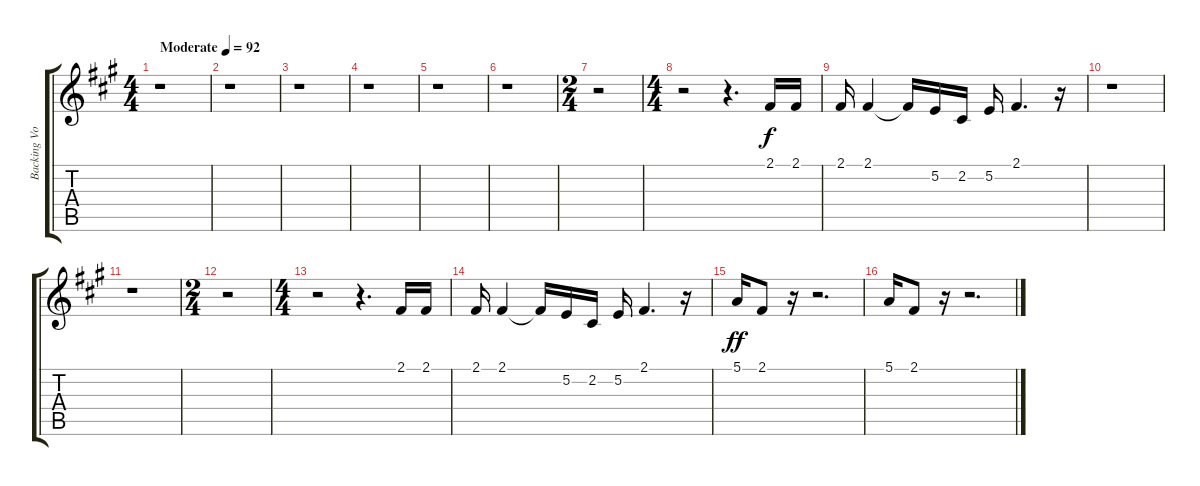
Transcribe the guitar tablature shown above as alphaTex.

\track ("Backing Vocals" "Backing Vo") {instrument bassoon}
\staff {score tabs}
\tuning (E4 B3 G3 D3 A2 E2) {hide}
\ts (4 4)
\tempo (92 "Moderate")
\clef g2
\ks f#minor
r.1{dy f instrument bassoon} |
r.1 |
r.1 |
r.1 |
r.1 |
r.1 |
\ts (2 4)
r.2 |
\ts (4 4)
r.2 r.4{d} 2.1.16 2.1.16 |
2.1.16 2.1.4 2.1{t}.16 5.2.16 2.2.16 5.2.16 2.1.4{d} r.16 |
r.1 |
r.1 |
\ts (2 4)
r.2 |
\ts (4 4)
r.2 r.4{d} 2.1.16 2.1.16 |
2.1.16 2.1.4 2.1{t}.16 5.2.16 2.2.16 5.2.16 2.1.4{d} r.16 |
5.1.16{dy ff} 2.1.8 r.16 r.2{d} |
5.1.16 2.1.8 r.16 r.2{d}
